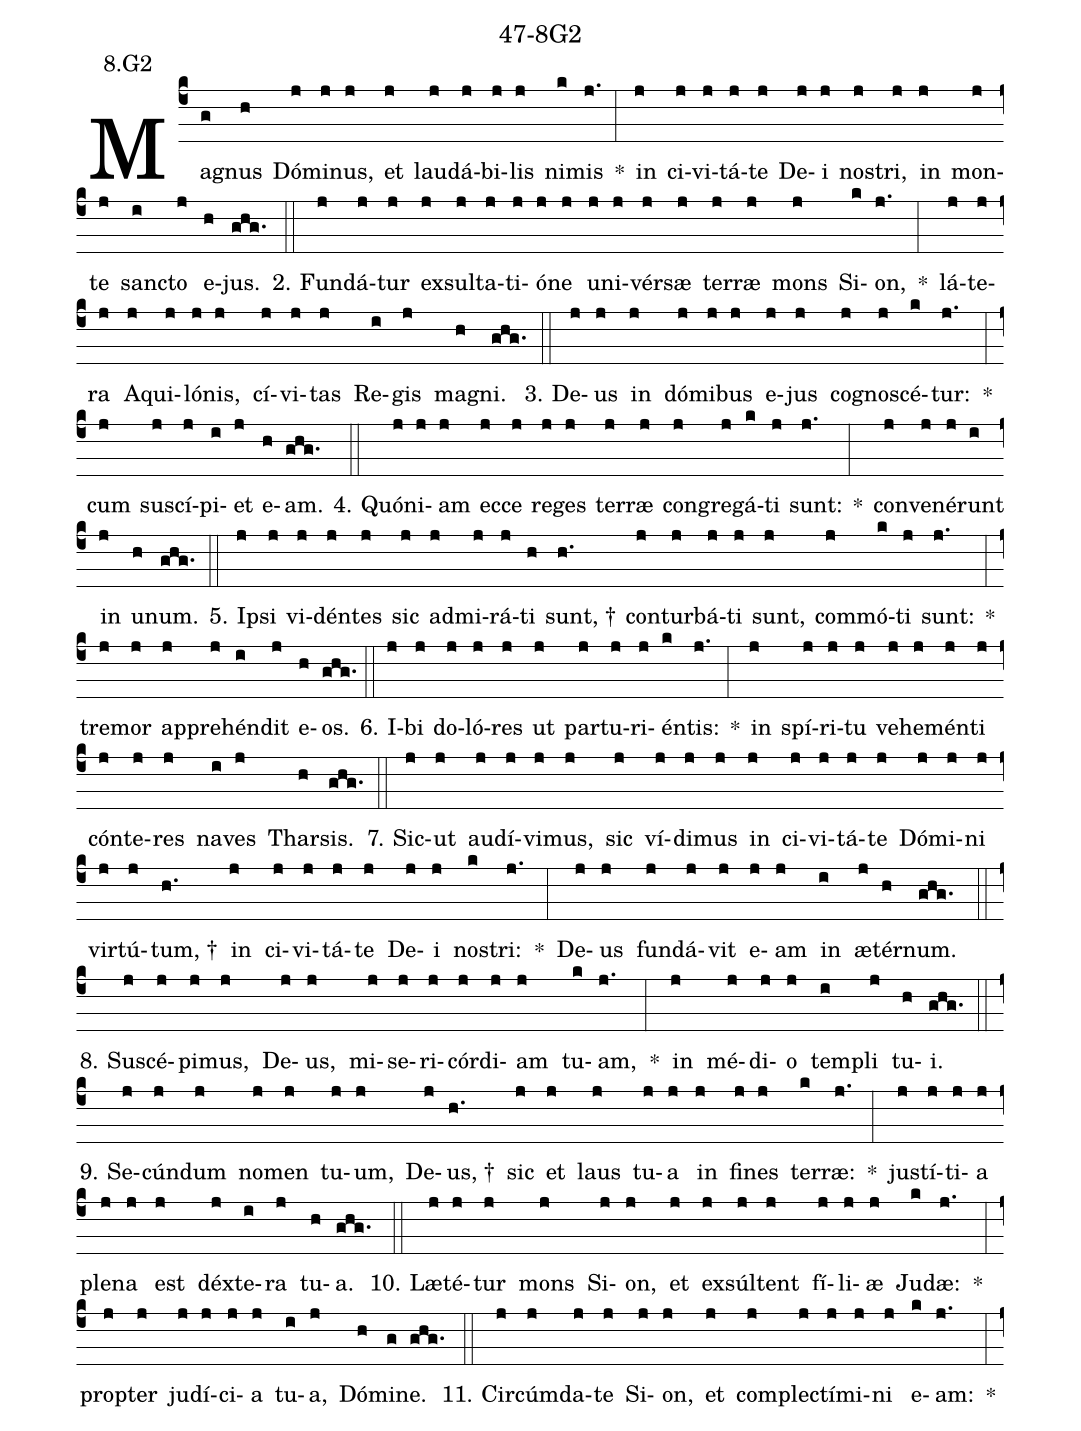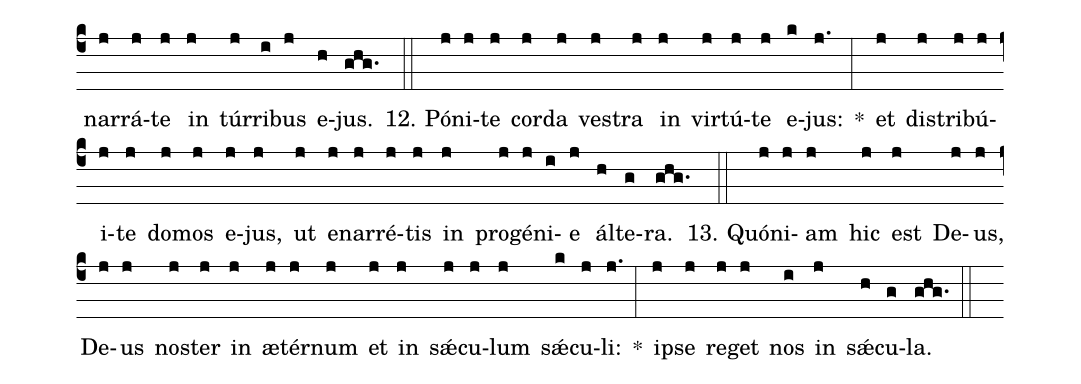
name: 47-8G2;
annotation: 8.G2;
%%
(c4)Ma(g)gnus(h) Dó(j)mi(j)nus,(j) et(j) lau(j)dá(j)bi(j)lis(j) ni(k)mis(j.) *(:) in(j) ci(j)vi(j)tá(j)te(j) De(j)i(j) nos(j)tri,(j) in(j) mon(j)te(j) sanc(i)to(j) e(h)jus.(ghg.) (::)
2. Fun(j)dá(j)tur(j) ex(j)sul(j)ta(j)ti(j)ó(j)ne(j) u(j)ni(j)vér(j)sæ(j) ter(j)ræ(j) mons(j) Si(k)on,(j.) *(:) lá(j)te(j)ra(j) A(j)qui(j)ló(j)nis,(j) cí(j)vi(j)tas(j) Re(i)gis(j) ma(h)gni.(ghg.) (::)
3. De(j)us(j) in(j) dó(j)mi(j)bus(j) e(j)jus(j) co(j)gno(j)scé(k)tur:(j.) *(:) cum(j) su(j)scí(j)pi(i)et(j) e(h)am.(ghg.) (::)
4. Quón(j)i(j)am(j) ec(j)ce(j) re(j)ges(j) ter(j)ræ(j) con(j)gre(j)gá(k)ti(j) sunt:(j.) *(:) con(j)ve(j)né(j)runt(i) in(j) u(h)num.(ghg.) (::)
5. Ip(j)si(j) vi(j)dén(j)tes(j) sic(j) ad(j)mi(j)rá(j)ti(h) sunt, †(h.) con(j)tur(j)bá(j)ti(j) sunt,(j) com(j)mó(k)ti(j) sunt:(j.) *(:) tre(j)mor(j) ap(j)pre(j)hén(i)dit(j) e(h)os.(ghg.) (::)
6. I(j)bi(j) do(j)ló(j)res(j) ut(j) par(j)tu(j)ri(j)én(k)tis:(j.) *(:) in(j) spí(j)ri(j)tu(j) ve(j)he(j)mén(j)ti(j) cón(j)te(j)res(j) na(i)ves(j) Thar(h)sis.(ghg.) (::)
7. Sic(j)ut(j) au(j)dí(j)vi(j)mus,(j) sic(j) ví(j)di(j)mus(j) in(j) ci(j)vi(j)tá(j)te(j) Dó(j)mi(j)ni(j) vir(j)tú(j)tum, †(h.) in(j) ci(j)vi(j)tá(j)te(j) De(j)i(j) nos(k)tri:(j.) *(:) De(j)us(j) fun(j)dá(j)vit(j) e(j)am(j) in(i) æ(j)tér(h)num.(ghg.) (::)
8. Su(j)scé(j)pi(j)mus,(j) De(j)us,(j) mi(j)se(j)ri(j)cór(j)di(j)am(j) tu(k)am,(j.) *(:) in(j) mé(j)di(j)o(j) tem(i)pli(j) tu(h)i.(ghg.) (::)
9. Se(j)cún(j)dum(j) no(j)men(j) tu(j)um,(j) De(j)us, †(h.) sic(j) et(j) laus(j) tu(j)a(j) in(j) fi(j)nes(j) ter(k)ræ:(j.) *(:) jus(j)tí(j)ti(j)a(j) ple(j)na(j) est(j) déx(j)te(i)ra(j) tu(h)a.(ghg.) (::)
10. Læ(j)té(j)tur(j) mons(j) Si(j)on,(j) et(j) ex(j)súl(j)tent(j) fí(j)li(j)æ(j) Ju(k)dæ:(j.) *(:) prop(j)ter(j) ju(j)dí(j)ci(j)a(j) tu(i)a,(j) Dó(h)mi(g)ne.(ghg.) (::)
11. Cir(j)cúm(j)da(j)te(j) Si(j)on,(j) et(j) com(j)plec(j)tí(j)mi(j)ni(j) e(k)am:(j.) *(:) nar(j)rá(j)te(j) in(j) túr(j)ri(i)bus(j) e(h)jus.(ghg.) (::)
12. Pó(j)ni(j)te(j) cor(j)da(j) ves(j)tra(j) in(j) vir(j)tú(j)te(j) e(k)jus:(j.) *(:) et(j) dis(j)tri(j)bú(j)i(j)te(j) do(j)mos(j) e(j)jus,(j) ut(j) e(j)nar(j)ré(j)tis(j) in(j) pro(j)gé(j)ni(i)e(j) ál(h)te(g)ra.(ghg.) (::)
13. Quón(j)i(j)am(j) hic(j) est(j) De(j)us,(j) De(j)us(j) nos(j)ter(j) in(j) æ(j)tér(j)num(j) et(j) in(j) sǽ(j)cu(j)lum(j) sǽ(k)cu(j)li:(j.) *(:) ip(j)se(j) re(j)get(j) nos(i) in(j) sǽ(h)cu(g)la.(ghg.) (::)
